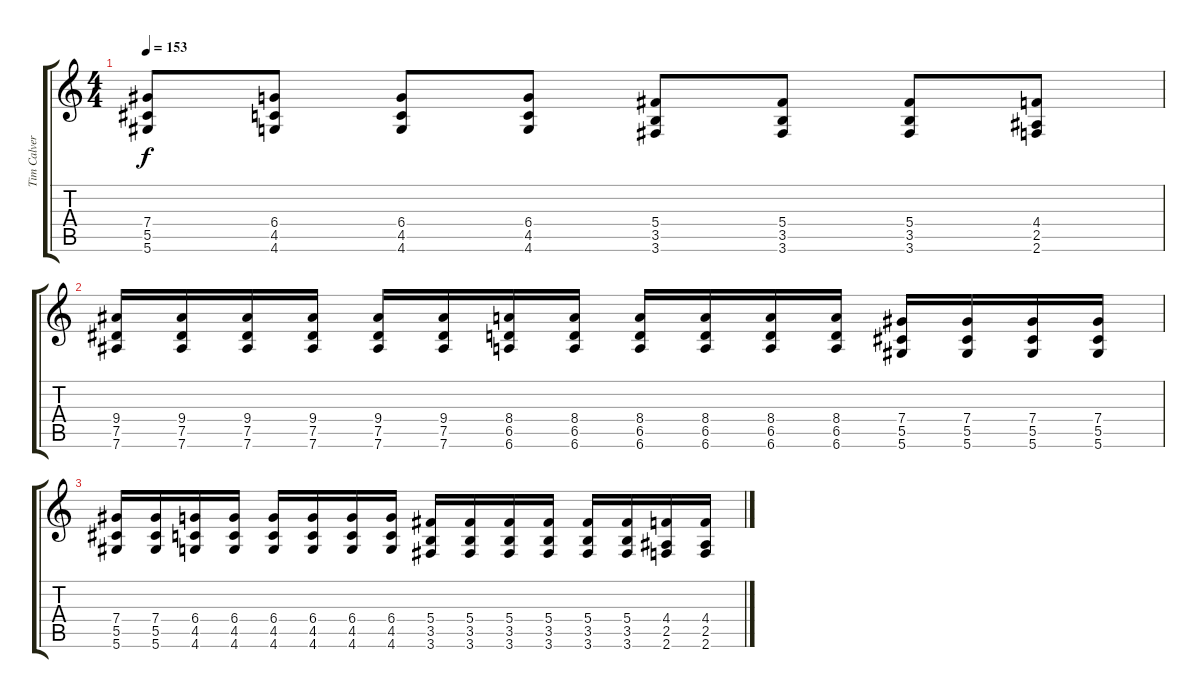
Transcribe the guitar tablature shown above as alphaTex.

\track ("Tim Calvert" "Tim Calver") {instrument distortionguitar}
\staff {score tabs}
\tuning (Eb4 Bb3 Gb3 Db3 Ab2 Eb2) {hide}
\ts (4 4)
\tempo 153
\clef g2
\ks c
(7.4 5.5 5.6).8{dy f} (6.4 4.5 4.6).8 (6.4 4.5 4.6).8 (6.4 4.5 4.6).8 (5.4 3.5 3.6).8 (5.4 3.5 3.6).8 (5.4 3.5 3.6).8 (4.4 2.5 2.6).8 |
(9.4 7.5 7.6).16 (9.4 7.5 7.6).16 (9.4 7.5 7.6).16 (9.4 7.5 7.6).16 (9.4 7.5 7.6).16 (9.4 7.5 7.6).16 (8.4 6.5 6.6).16 (8.4 6.5 6.6).16 (8.4 6.5 6.6).16 (8.4 6.5 6.6).16 (8.4 6.5 6.6).16 (8.4 6.5 6.6).16 (7.4 5.5 5.6).16 (7.4 5.5 5.6).16 (7.4 5.5 5.6).16 (7.4 5.5 5.6).16 |
(7.4 5.5 5.6).16 (7.4 5.5 5.6).16 (6.4 4.5 4.6).16 (6.4 4.5 4.6).16 (6.4 4.5 4.6).16 (6.4 4.5 4.6).16 (6.4 4.5 4.6).16 (6.4 4.5 4.6).16 (5.4 3.5 3.6).16 (5.4 3.5 3.6).16 (5.4 3.5 3.6).16 (5.4 3.5 3.6).16 (5.4 3.5 3.6).16 (5.4 3.5 3.6).16 (4.4 2.5 2.6).16 (4.4 2.5 2.6).16
